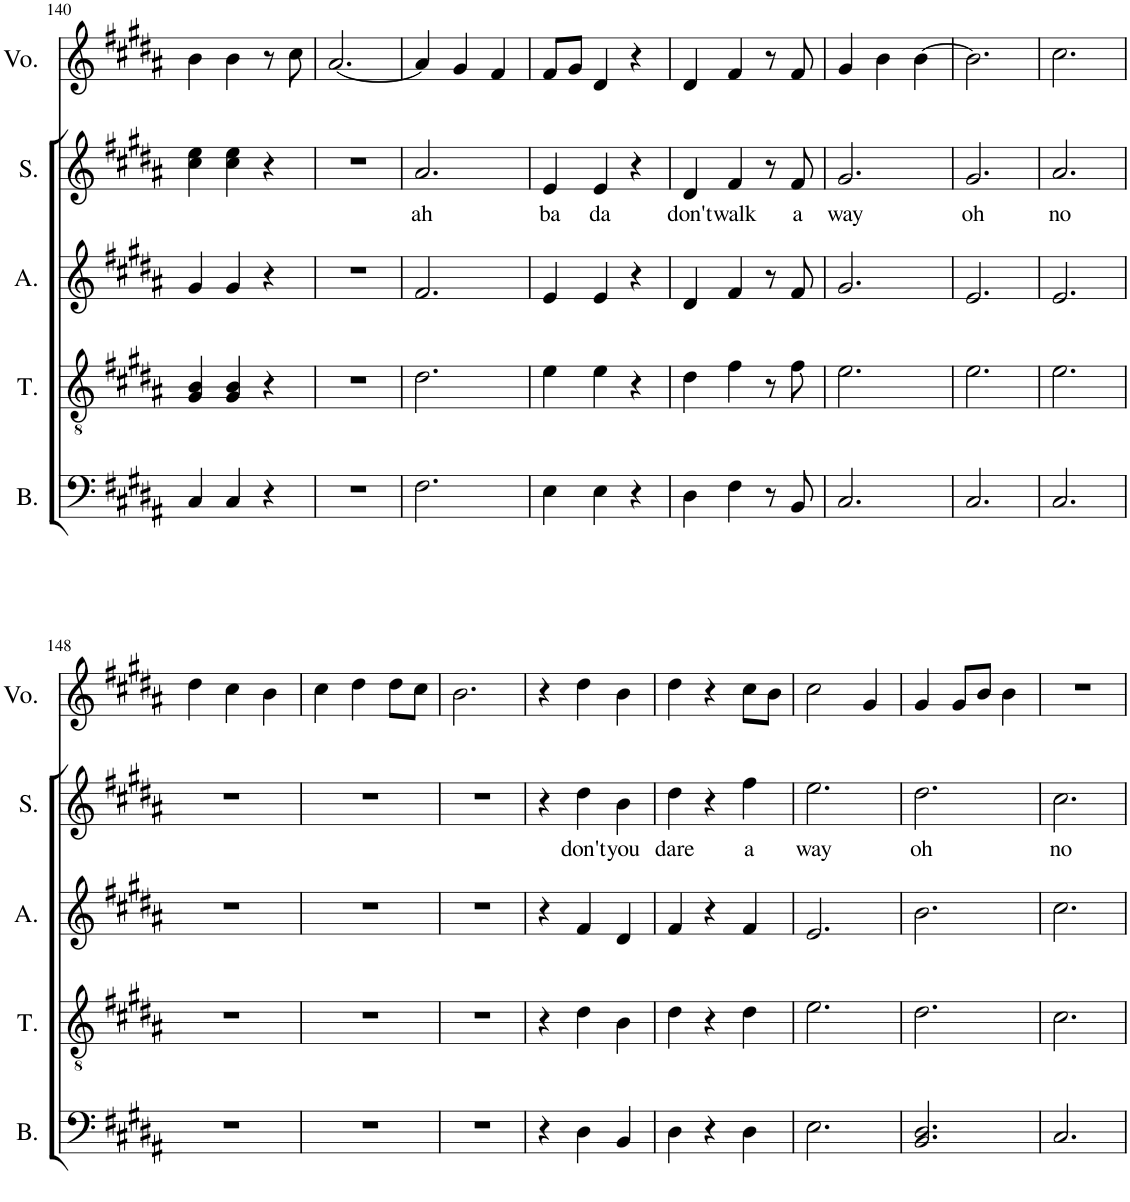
**kern	**kern	**kern	**kern	**text	**kern
*part5	*part4	*part3	*part2	*part2	*part1
*staff5	*staff4	*staff3	*staff2	*staff2	*staff1
*I"Bass	*I"Tenor	*I"Alto	*I"Soprano	*	*I"Voice
*I'B.	*I'T.	*I'A.	*I'S.	*	*I'Vo.
!!LO:PB:g=z
*clefF4	*clefGv2	*clefG2	*clefG2	*	*clefG2
*k[f#c#g#d#a#]	*k[f#c#g#d#a#]	*k[f#c#g#d#a#]	*k[f#c#g#d#a#]	*	*k[f#c#g#d#a#]
*M3/4	*M3/4	*M3/4	*M3/4	*	*M3/4
=140	=140	=140	=140	=140	=140
4C#/	4G#/ 4B/	4g#/	4cc#\ 4ee\	.	4b\
4C#/	4G#/ 4B/	4g#/	4cc#\ 4ee\	.	4b\
4r	4r	4r	4r	.	8r
.	.	.	.	.	8cc#\
=141	=141	=141	=141	=141	=141
2.r	2.r	2.r	2.r	.	[2.a#/
=142	=142	=142	=142	=142	=142
!	!	!	!	!LO:LY:b	!
2.F#\	2.d#\	2.f#/	2.a#/	ah	4a#/]
.	.	.	.	.	4g#/
.	.	.	.	.	4f#/
=143	=143	=143	=143	=143	=143
!	!	!	!	!LO:LY:b	!
4E\	4e\	4e/	4e/	ba	8f#/L
.	.	.	.	.	8g#/J
!	!	!	!	!LO:LY:b	!
4E\	4e\	4e/	4e/	da	4d#/
4r	4r	4r	4r	.	4r
=144	=144	=144	=144	=144	=144
!	!	!	!	!LO:LY:b	!
4D#\	4d#\	4d#/	4d#/	don't	4d#/
!	!	!	!	!LO:LY:b	!
4F#\	4f#\	4f#/	4f#/	walk	4f#/
8r	8r	8r	8r	.	8r
!	!	!	!	!LO:LY:b	!
8BB/	8f#\	8f#/	8f#/	a	8f#/
=145	=145	=145	=145	=145	=145
!	!	!	!	!LO:LY:b	!
2.C#/	2.e\	2.g#/	2.g#/	way	4g#/
.	.	.	.	.	4b\
.	.	.	.	.	[4b\
=146	=146	=146	=146	=146	=146
!	!	!	!	!LO:LY:b	!
2.C#/	2.e\	2.e/	2.g#/	oh	2.b\]
=147	=147	=147	=147	=147	=147
!	!	!	!	!LO:LY:b	!
2.C#/	2.e\	2.e/	2.a#/	no	2.cc#\
!!LO:LB:g=z
=148	=148	=148	=148	=148	=148
2.r	2.r	2.r	2.r	.	4dd#\
.	.	.	.	.	4cc#\
.	.	.	.	.	4b\
=149	=149	=149	=149	=149	=149
2.r	2.r	2.r	2.r	.	4cc#\
.	.	.	.	.	4dd#\
.	.	.	.	.	8dd#\L
.	.	.	.	.	8cc#\J
=150	=150	=150	=150	=150	=150
2.r	2.r	2.r	2.r	.	2.b\
=151	=151	=151	=151	=151	=151
4r	4r	4r	4r	.	4r
!	!	!	!	!LO:LY:b	!
4D#\	4d#\	4f#/	4dd#\	don't	4dd#\
!	!	!	!	!LO:LY:b	!
4BB/	4B\	4d#/	4b\	you	4b\
=152	=152	=152	=152	=152	=152
!	!	!	!	!LO:LY:b	!
4D#\	4d#\	4f#/	4dd#\	dare	4dd#\
4r	4r	4r	4r	.	4r
!	!	!	!	!LO:LY:b	!
4D#\	4d#\	4f#/	4ff#\	a	8cc#\L
.	.	.	.	.	8b\J
=153	=153	=153	=153	=153	=153
!	!	!	!	!LO:LY:b	!
2.E\	2.e\	2.e/	2.ee\	way	2cc#\
.	.	.	.	.	4g#/
=154	=154	=154	=154	=154	=154
!	!	!	!	!LO:LY:b	!
2.BB/ 2.D#/	2.d#\	2.b\	2.dd#\	oh	4g#/
.	.	.	.	.	8g#/L
.	.	.	.	.	8b/J
.	.	.	.	.	4b\
=155	=155	=155	=155	=155	=155
!	!	!	!	!LO:LY:b	!
2.C#/	2.c#\	2.cc#\	2.cc#\	no	2.r
=	=	=	=	=	=
*-	*-	*-	*-	*-	*-
